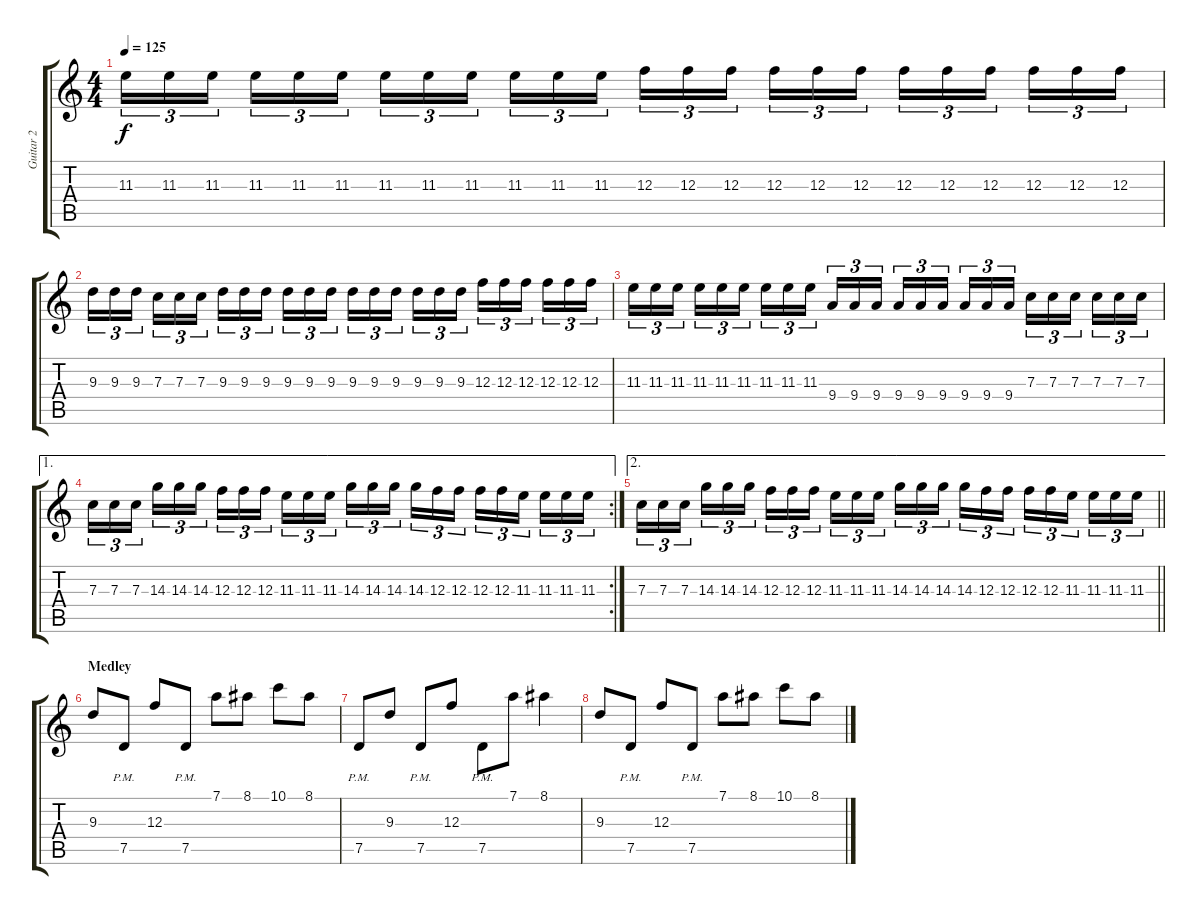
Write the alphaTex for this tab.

\track ("Guitar 2" "Guitar 2") {instrument distortionguitar}
\staff {score tabs}
\tuning (D4 A3 F3 C3 G2 D2) {hide}
\ts (4 4)
\tempo 125
\clef g2
\ks c
11.3.16{tu (3 2) dy f} 11.3.16{tu (3 2)} 11.3.16{tu (3 2) beam splitsecondary} 11.3.16{tu (3 2)} 11.3.16{tu (3 2)} 11.3.16{tu (3 2)} 11.3.16{tu (3 2)} 11.3.16{tu (3 2)} 11.3.16{tu (3 2) beam splitsecondary} 11.3.16{tu (3 2)} 11.3.16{tu (3 2)} 11.3.16{tu (3 2)} 12.3.16{tu (3 2)} 12.3.16{tu (3 2)} 12.3.16{tu (3 2) beam splitsecondary} 12.3.16{tu (3 2)} 12.3.16{tu (3 2)} 12.3.16{tu (3 2)} 12.3.16{tu (3 2)} 12.3.16{tu (3 2)} 12.3.16{tu (3 2) beam splitsecondary} 12.3.16{tu (3 2)} 12.3.16{tu (3 2)} 12.3.16{tu (3 2)} |
9.3.16{tu (3 2)} 9.3.16{tu (3 2)} 9.3.16{tu (3 2) beam splitsecondary} 7.3.16{tu (3 2)} 7.3.16{tu (3 2)} 7.3.16{tu (3 2)} 9.3.16{tu (3 2)} 9.3.16{tu (3 2)} 9.3.16{tu (3 2) beam splitsecondary} 9.3.16{tu (3 2)} 9.3.16{tu (3 2)} 9.3.16{tu (3 2)} 9.3.16{tu (3 2)} 9.3.16{tu (3 2)} 9.3.16{tu (3 2) beam splitsecondary} 9.3.16{tu (3 2)} 9.3.16{tu (3 2)} 9.3.16{tu (3 2)} 12.3.16{tu (3 2)} 12.3.16{tu (3 2)} 12.3.16{tu (3 2) beam splitsecondary} 12.3.16{tu (3 2)} 12.3.16{tu (3 2)} 12.3.16{tu (3 2)} |
11.3.16{tu (3 2)} 11.3.16{tu (3 2)} 11.3.16{tu (3 2) beam splitsecondary} 11.3.16{tu (3 2)} 11.3.16{tu (3 2)} 11.3.16{tu (3 2)} 11.3.16{tu (3 2)} 11.3.16{tu (3 2)} 11.3.16{tu (3 2) beam splitsecondary} 9.4.16{tu (3 2)} 9.4.16{tu (3 2)} 9.4.16{tu (3 2)} 9.4.16{tu (3 2)} 9.4.16{tu (3 2)} 9.4.16{tu (3 2) beam splitsecondary} 9.4.16{tu (3 2)} 9.4.16{tu (3 2)} 9.4.16{tu (3 2)} 7.3.16{tu (3 2)} 7.3.16{tu (3 2)} 7.3.16{tu (3 2) beam splitsecondary} 7.3.16{tu (3 2)} 7.3.16{tu (3 2)} 7.3.16{tu (3 2)} |
\ae 1
\rc 2
7.3.16{tu (3 2)} 7.3.16{tu (3 2)} 7.3.16{tu (3 2) beam splitsecondary} 14.3.16{tu (3 2)} 14.3.16{tu (3 2)} 14.3.16{tu (3 2)} 12.3.16{tu (3 2)} 12.3.16{tu (3 2)} 12.3.16{tu (3 2) beam splitsecondary} 11.3.16{tu (3 2)} 11.3.16{tu (3 2)} 11.3.16{tu (3 2)} 14.3.16{tu (3 2)} 14.3.16{tu (3 2)} 14.3.16{tu (3 2) beam splitsecondary} 14.3.16{tu (3 2)} 12.3.16{tu (3 2)} 12.3.16{tu (3 2)} 12.3.16{tu (3 2)} 12.3.16{tu (3 2)} 11.3.16{tu (3 2) beam splitsecondary} 11.3.16{tu (3 2)} 11.3.16{tu (3 2)} 11.3.16{tu (3 2)} |
\ae 2
\barLineRight lightlight
7.3.16{tu (3 2)} 7.3.16{tu (3 2)} 7.3.16{tu (3 2) beam splitsecondary} 14.3.16{tu (3 2)} 14.3.16{tu (3 2)} 14.3.16{tu (3 2)} 12.3.16{tu (3 2)} 12.3.16{tu (3 2)} 12.3.16{tu (3 2) beam splitsecondary} 11.3.16{tu (3 2)} 11.3.16{tu (3 2)} 11.3.16{tu (3 2)} 14.3.16{tu (3 2)} 14.3.16{tu (3 2)} 14.3.16{tu (3 2) beam splitsecondary} 14.3.16{tu (3 2)} 12.3.16{tu (3 2)} 12.3.16{tu (3 2)} 12.3.16{tu (3 2)} 12.3.16{tu (3 2)} 11.3.16{tu (3 2) beam splitsecondary} 11.3.16{tu (3 2)} 11.3.16{tu (3 2)} 11.3.16{tu (3 2)} |
\section ("" "Medley")
9.3.8 7.5{pm}.8 12.3.8 7.5{pm}.8 7.1.8 8.1.8 10.1.8 8.1.8 |
7.5{pm}.8 9.3.8 7.5{pm}.8 12.3.8 7.5{pm}.8 7.1.8 8.1.4 |
9.3.8 7.5{pm}.8 12.3.8 7.5{pm}.8 7.1.8 8.1.8 10.1.8 8.1.8
